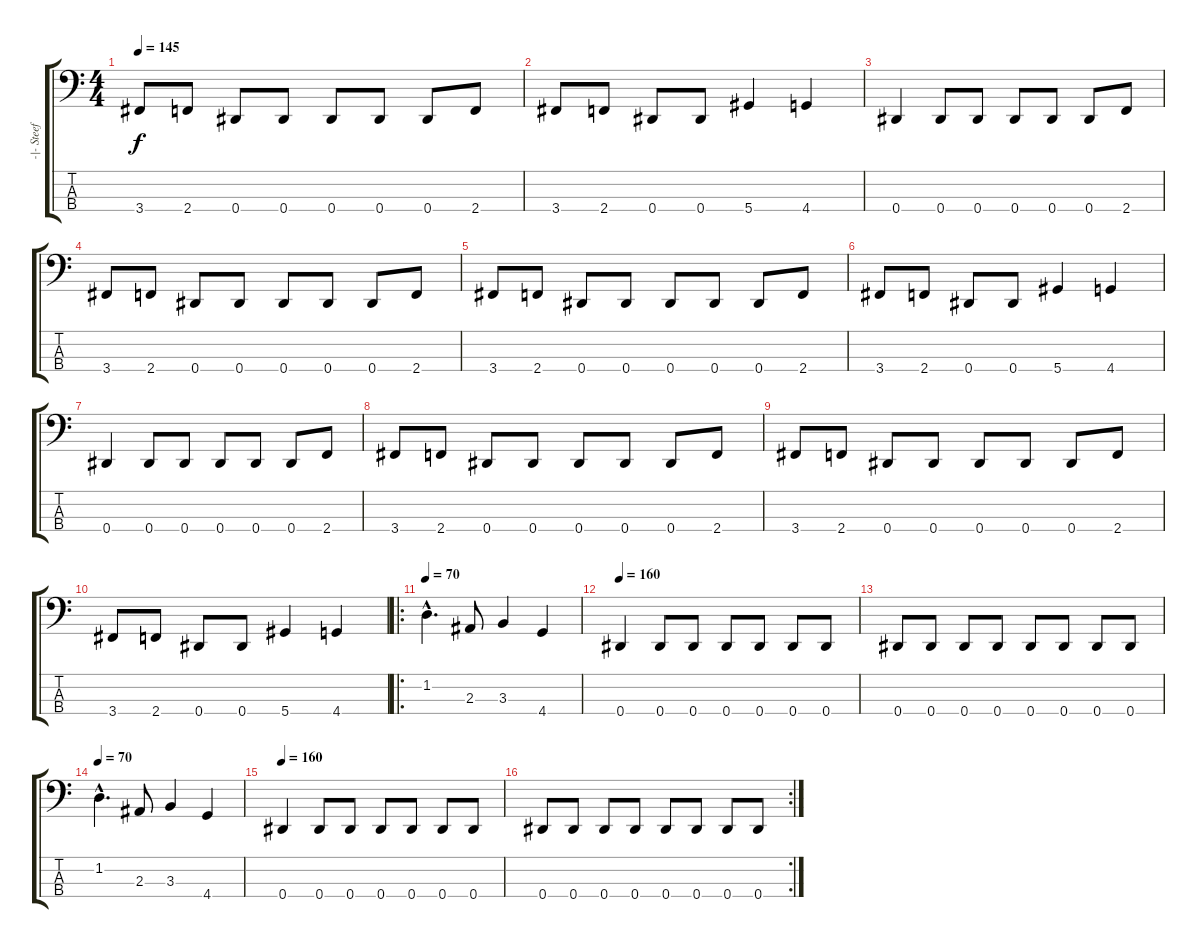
\track ("-|- Steef -|-" "-|- Steef ") {instrument electricbasspick}
\staff {score tabs}
\tuning (Gb2 Db2 Ab1 Eb1) {hide}
\ts (4 4)
\tempo 145
\clef f4
\ks c
3.4.8{dy f} 2.4.8 0.4.8 0.4.8 0.4.8 0.4.8 0.4.8 2.4.8 |
3.4.8 2.4.8 0.4.8 0.4.8 5.4.4 4.4.4 |
0.4.4 0.4.8 0.4.8 0.4.8 0.4.8 0.4.8 2.4.8 |
3.4.8 2.4.8 0.4.8 0.4.8 0.4.8 0.4.8 0.4.8 2.4.8 |
3.4.8 2.4.8 0.4.8 0.4.8 0.4.8 0.4.8 0.4.8 2.4.8 |
3.4.8 2.4.8 0.4.8 0.4.8 5.4.4 4.4.4 |
0.4.4 0.4.8 0.4.8 0.4.8 0.4.8 0.4.8 2.4.8 |
3.4.8 2.4.8 0.4.8 0.4.8 0.4.8 0.4.8 0.4.8 2.4.8 |
3.4.8 2.4.8 0.4.8 0.4.8 0.4.8 0.4.8 0.4.8 2.4.8 |
3.4.8 2.4.8 0.4.8 0.4.8 5.4.4 4.4.4 |
\ro
\tempo 70
1.2{hac}.4{d} 2.3.8 3.3.4 4.4.4 |
\tempo 160
0.4.4 0.4.8 0.4.8 0.4.8 0.4.8 0.4.8 0.4.8 |
0.4.8 0.4.8 0.4.8 0.4.8 0.4.8 0.4.8 0.4.8 0.4.8 |
\tempo 70
1.2{hac}.4{d} 2.3.8 3.3.4 4.4.4 |
\tempo 160
0.4.4 0.4.8 0.4.8 0.4.8 0.4.8 0.4.8 0.4.8 |
\rc 2
0.4.8 0.4.8 0.4.8 0.4.8 0.4.8 0.4.8 0.4.8 0.4.8
